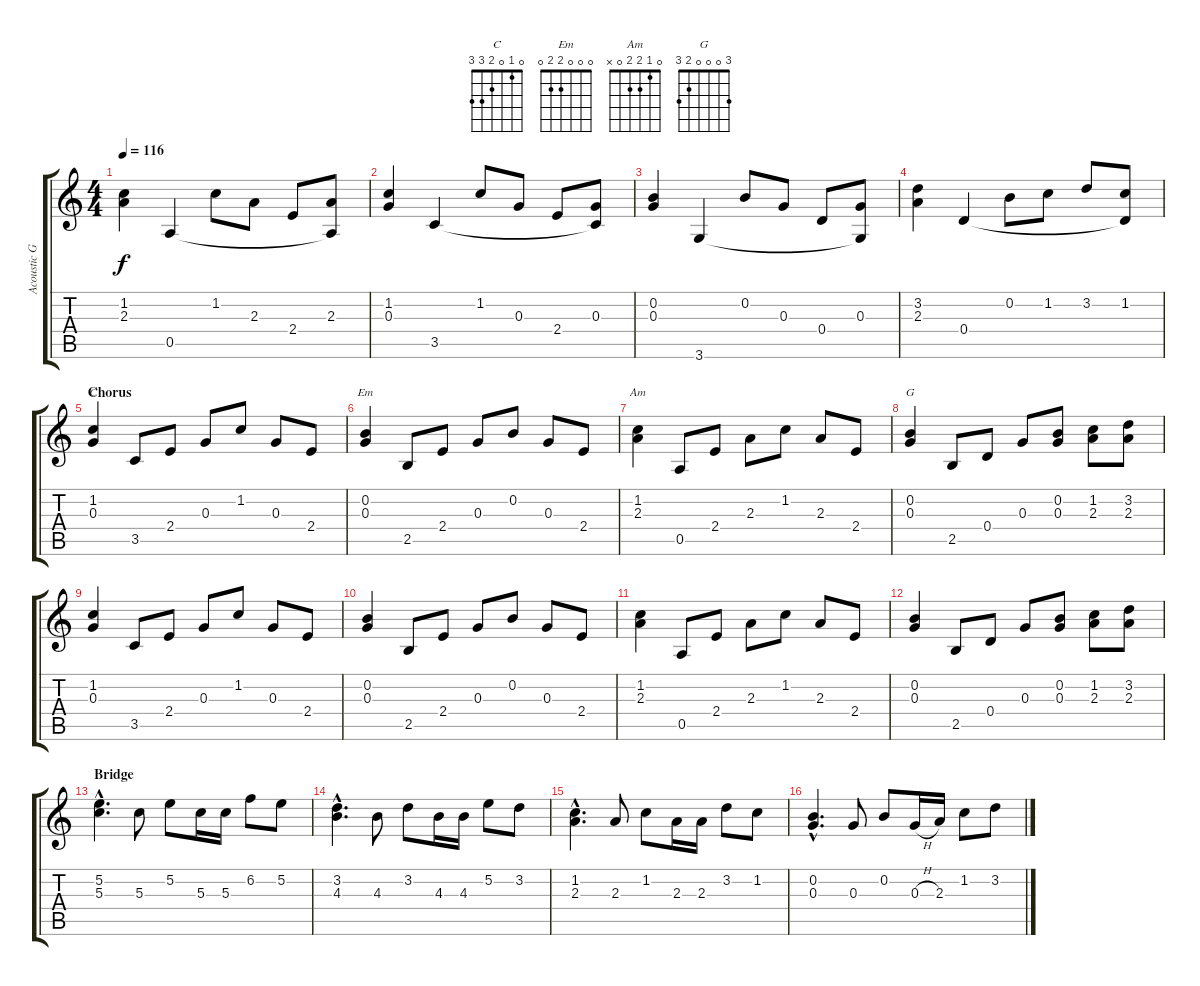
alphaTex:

\track ("Acoustic Guitar I" "Acoustic G") {instrument acousticguitarsteel}
\staff {score tabs}
\tuning (E4 B3 G3 D3 A2 E2) {hide}
\chord ("C" 0 1 0 2 3 3)
\chord ("Em" 0 0 0 2 2 0)
\chord ("Am" 0 1 2 2 0 x)
\chord ("G" 3 0 0 0 2 3)
\ts (4 4)
\tempo 116
\clef g2
\ks c
(1.2 2.3).4{dy f} 0.5.4 1.2.8 2.3.8 2.4.8 (2.3 0.5{t}).8 |
(1.2 0.3).4 3.5.4 1.2.8 0.3.8 2.4.8 (0.3 3.5{t}).8 |
(0.2 0.3).4 3.6.4 0.2.8 0.3.8 0.4.8 (0.3 3.6{t}).8 |
(3.2 2.3).4 0.4.4 0.2.8 1.2.8 3.2.8 (1.2 0.4{t}).8 |
\section ("" "Chorus")
(1.2 0.3).4{ch "C"} 3.5.8 2.4.8 0.3.8 1.2.8 0.3.8 2.4.8 |
(0.2 0.3).4{ch "Em"} 2.5.8 2.4.8 0.3.8 0.2.8 0.3.8 2.4.8 |
(1.2 2.3).4{ch "Am"} 0.5.8 2.4.8 2.3.8 1.2.8 2.3.8 2.4.8 |
(0.2 0.3).4{ch "G"} 2.5.8 0.4.8 0.3.8 (0.2 0.3).8 (1.2 2.3).8 (3.2 2.3).8 |
(1.2 0.3).4 3.5.8 2.4.8 0.3.8 1.2.8 0.3.8 2.4.8 |
(0.2 0.3).4 2.5.8 2.4.8 0.3.8 0.2.8 0.3.8 2.4.8 |
(1.2 2.3).4 0.5.8 2.4.8 2.3.8 1.2.8 2.3.8 2.4.8 |
(0.2 0.3).4 2.5.8 0.4.8 0.3.8 (0.2 0.3).8 (1.2 2.3).8 (3.2 2.3).8 |
\section ("" "Bridge")
(5.2{hac} 5.3{hac}).4{d} 5.3.8 5.2.8 5.3.16 5.3.16 6.2.8 5.2.8 |
(3.2{hac} 4.3{hac}).4{d} 4.3.8 3.2.8 4.3.16 4.3.16 5.2.8 3.2.8 |
(1.2{hac} 2.3{hac}).4{d} 2.3.8 1.2.8 2.3.16 2.3.16 3.2.8 1.2.8 |
(0.2{hac} 0.3{hac}).4{d} 0.3.8 0.2.8 0.3{h}.16 2.3.16 1.2.8 3.2.8
